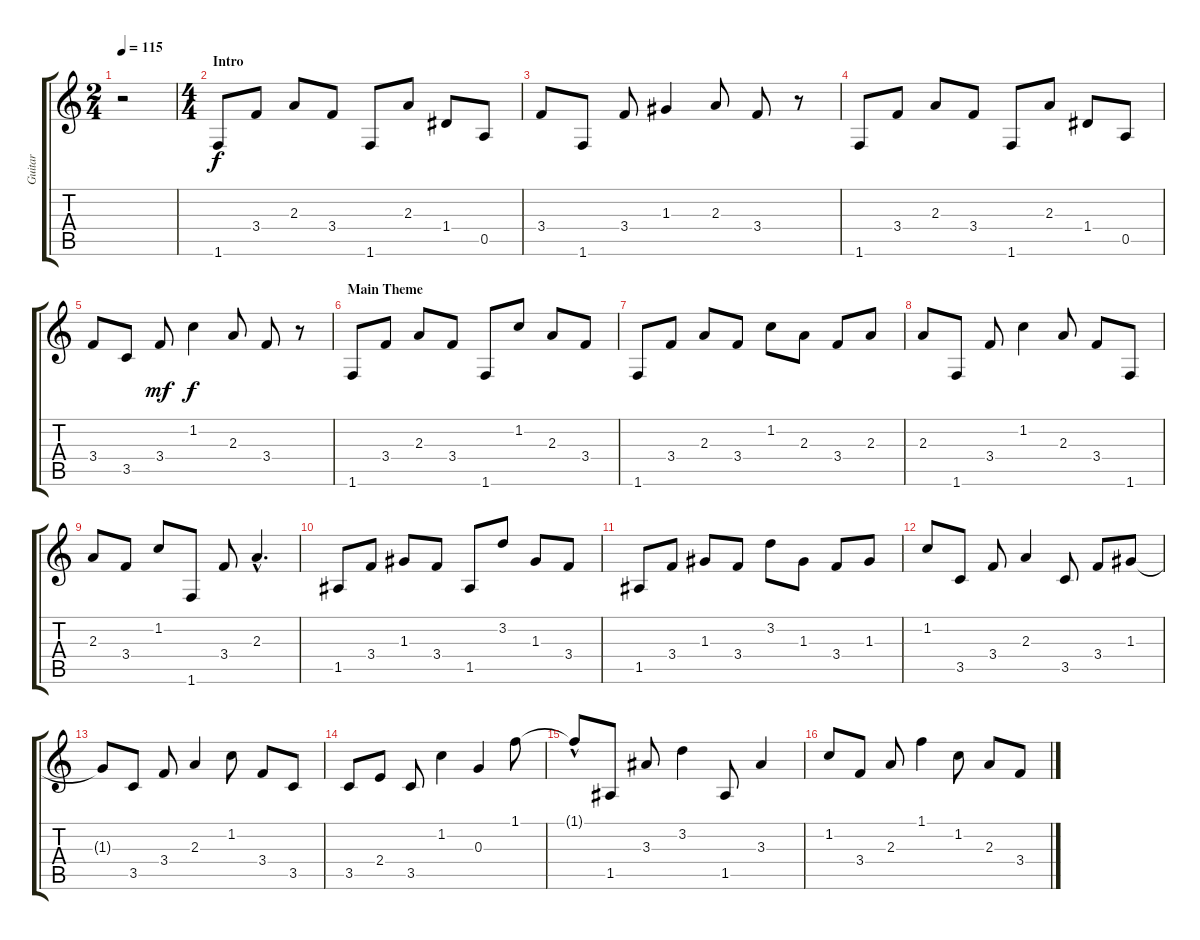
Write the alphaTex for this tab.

\track ("Guitar  " "Guitar  ") {instrument electricguitarmuted}
\staff {score tabs}
\tuning (E4 B3 G3 D3 A2 E2) {hide}
\ts (2 4)
\tempo 115
\clef g2
\ks c
r.2{dy f instrument electricguitarmuted} |
\ts (4 4)
\section ("" "Intro")
1.6.8 3.4.8 2.3.8 3.4.8 1.6.8 2.3.8 1.4.8 0.5.8 |
3.4.8 1.6.8 3.4.8 1.3.4 2.3.8 3.4.8 r.8 |
1.6.8 3.4.8 2.3.8 3.4.8 1.6.8 2.3.8 1.4.8 0.5.8 |
3.4.8 3.5.8 3.4.8{dy mf} 1.2.4{dy f} 2.3.8 3.4.8 r.8 |
\section ("" "Main Theme")
1.6.8 3.4.8 2.3.8 3.4.8 1.6.8 1.2.8 2.3.8 3.4.8 |
1.6.8 3.4.8 2.3.8 3.4.8 1.2.8 2.3.8 3.4.8 2.3.8 |
2.3.8 1.6.8 3.4.8 1.2.4 2.3.8 3.4.8 1.6.8 |
2.3.8 3.4.8 1.2.8 1.6.8 3.4.8 2.3{hac}.4{d} |
1.5.8 3.4.8 1.3.8 3.4.8 1.5.8 3.2.8 1.3.8 3.4.8 |
1.5.8 3.4.8 1.3.8 3.4.8 3.2.8 1.3.8 3.4.8 1.3.8 |
1.2.8 3.5.8 3.4.8 2.3.4 3.5.8 3.4.8 1.3.8 |
1.3{t}.8 3.5.8 3.4.8 2.3.4 1.2.8 3.4.8 3.5.8 |
3.5.8 2.4.8 3.5.8 1.2.4 0.3.4 1.1.8 |
1.1{hac t}.8 1.5.8 3.3.8 3.2.4 1.5.8 3.3.4 |
1.2.8 3.4.8 2.3.8 1.1.4 1.2.8 2.3.8 3.4.8
